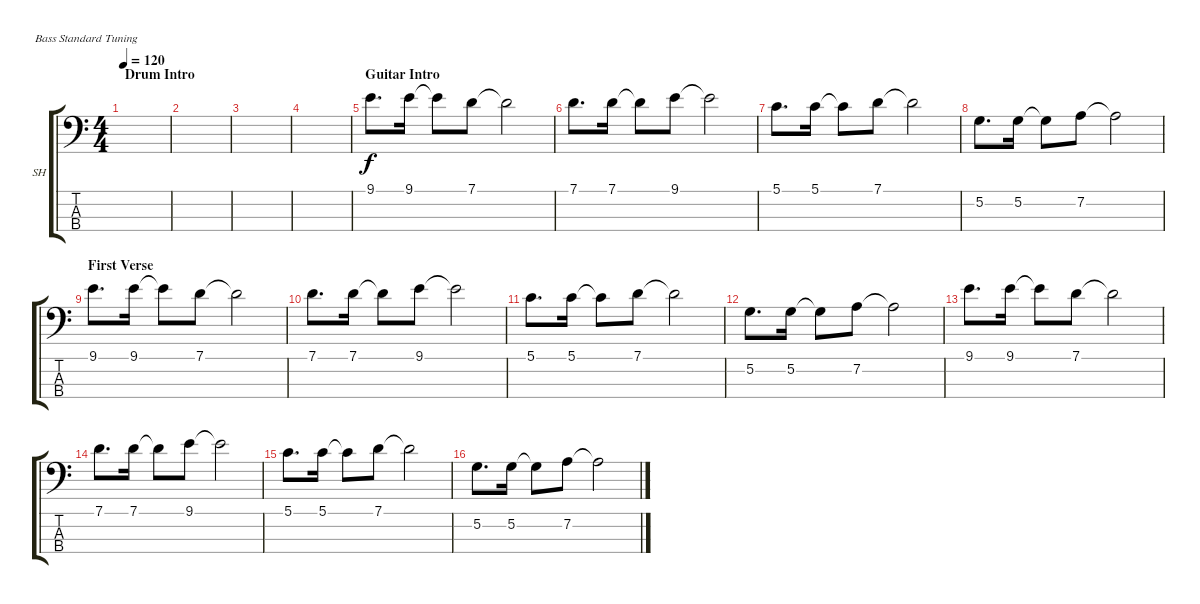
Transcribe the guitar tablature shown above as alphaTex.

\bracketExtendMode groupsimilarinstruments
\firstSystemTrackNameOrientation horizontal
\otherSystemsTrackNameOrientation horizontal
\track ("Steve Harris" "SH") {instrument electricbassfinger}
\staff {score tabs}
\tuning (G2 D2 A1 E1)
\ts (4 4)
\section ("" "Drum Intro")
\tempo 120
\clef f4
\scale
0.487395
\ks c
|
\scale
0.256303 |
\scale
0.256303 |
\scale
0.333333 |
\section ("" "Guitar Intro")
\scale
0.333333 9.1.8{d} 9.1.16 9.1{t}.8 7.1.8 7.1{t}.2 |
\scale
0.333333 7.1.8{d} 7.1.16 7.1{t}.8 9.1.8 9.1{t}.2 |
\scale
0.333333 5.1.8{d} 5.1.16 5.1{t}.8 7.1.8 7.1{t}.2 |
\scale
0.333333 5.2.8{d} 5.2.16 5.2{t}.8 7.2.8 7.2{t}.2 |
\section ("" "First Verse")
\scale
0.333333 9.1.8{d} 9.1.16 9.1{t}.8 7.1.8 7.1{t}.2 |
\scale
0.333333 7.1.8{d} 7.1.16 7.1{t}.8 9.1.8 9.1{t}.2 |
\scale
0.333333 5.1.8{d} 5.1.16 5.1{t}.8 7.1.8 7.1{t}.2 |
\scale
0.333333 5.2.8{d} 5.2.16 5.2{t}.8 7.2.8 7.2{t}.2 |
\scale
0.333333 9.1.8{d} 9.1.16 9.1{t}.8 7.1.8 7.1{t}.2 |
\scale
0.333333 7.1.8{d} 7.1.16 7.1{t}.8 9.1.8 9.1{t}.2 |
\scale
0.333333 5.1.8{d} 5.1.16 5.1{t}.8 7.1.8 7.1{t}.2 |
\scale
0.333333 5.2.8{d} 5.2.16 5.2{t}.8 7.2.8 7.2{t}.2
